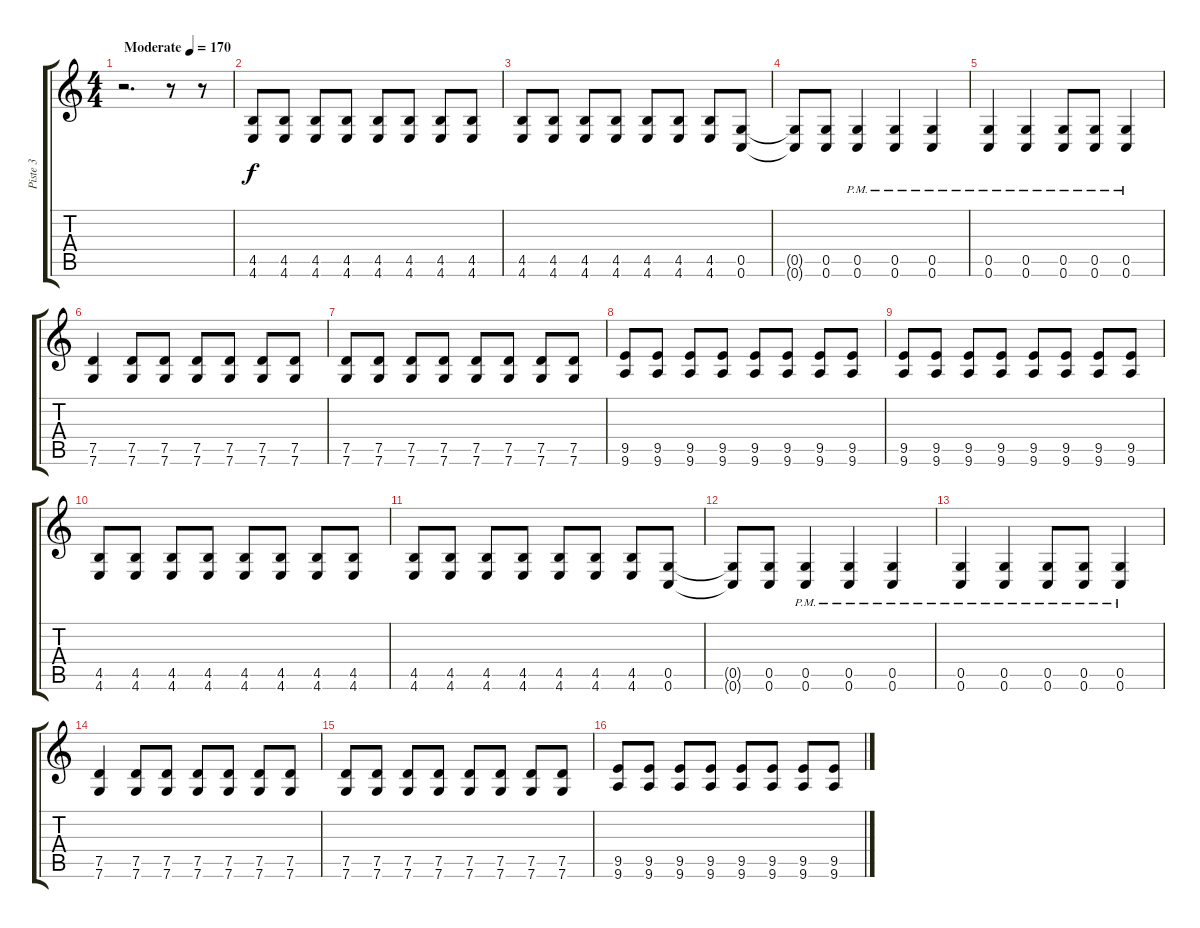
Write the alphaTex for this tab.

\track ("Piste 3" "Piste 3") {instrument distortionguitar}
\staff {score tabs}
\tuning (D4 A3 F3 C3 G2 C2) {hide}
\ts (4 4)
\tempo (170 "Moderate")
\clef g2
\ks c
r.2{d dy f instrument distortionguitar} r.8 r.8 |
(4.5 4.6).8 (4.5 4.6).8 (4.5 4.6).8 (4.5 4.6).8 (4.5 4.6).8 (4.5 4.6).8 (4.5 4.6).8 (4.5 4.6).8 |
(4.5 4.6).8 (4.5 4.6).8 (4.5 4.6).8 (4.5 4.6).8 (4.5 4.6).8 (4.5 4.6).8 (4.5 4.6).8 (0.5 0.6).8 |
(0.5{t} 0.6{t}).8 (0.5 0.6).8 (0.5{pm} 0.6{pm}).4 (0.5{pm} 0.6{pm}).4 (0.5{pm} 0.6{pm}).4 |
(0.5{pm} 0.6{pm}).4 (0.5{pm} 0.6{pm}).4 (0.5{pm} 0.6{pm}).8 (0.5{pm} 0.6{pm}).8 (0.5{pm} 0.6{pm}).4 |
(7.5 7.6).4 (7.5 7.6).8 (7.5 7.6).8 (7.5 7.6).8 (7.5 7.6).8 (7.5 7.6).8 (7.5 7.6).8 |
(7.5 7.6).8 (7.5 7.6).8 (7.5 7.6).8 (7.5 7.6).8 (7.5 7.6).8 (7.5 7.6).8 (7.5 7.6).8 (7.5 7.6).8 |
(9.5 9.6).8 (9.5 9.6).8 (9.5 9.6).8 (9.5 9.6).8 (9.5 9.6).8 (9.5 9.6).8 (9.5 9.6).8 (9.5 9.6).8 |
(9.5 9.6).8 (9.5 9.6).8 (9.5 9.6).8 (9.5 9.6).8 (9.5 9.6).8 (9.5 9.6).8 (9.5 9.6).8 (9.5 9.6).8 |
(4.5 4.6).8 (4.5 4.6).8 (4.5 4.6).8 (4.5 4.6).8 (4.5 4.6).8 (4.5 4.6).8 (4.5 4.6).8 (4.5 4.6).8 |
(4.5 4.6).8 (4.5 4.6).8 (4.5 4.6).8 (4.5 4.6).8 (4.5 4.6).8 (4.5 4.6).8 (4.5 4.6).8 (0.5 0.6).8 |
(0.5{t} 0.6{t}).8 (0.5 0.6).8 (0.5{pm} 0.6{pm}).4 (0.5{pm} 0.6{pm}).4 (0.5{pm} 0.6{pm}).4 |
(0.5{pm} 0.6{pm}).4 (0.5{pm} 0.6{pm}).4 (0.5{pm} 0.6{pm}).8 (0.5{pm} 0.6{pm}).8 (0.5{pm} 0.6{pm}).4 |
(7.5 7.6).4 (7.5 7.6).8 (7.5 7.6).8 (7.5 7.6).8 (7.5 7.6).8 (7.5 7.6).8 (7.5 7.6).8 |
(7.5 7.6).8 (7.5 7.6).8 (7.5 7.6).8 (7.5 7.6).8 (7.5 7.6).8 (7.5 7.6).8 (7.5 7.6).8 (7.5 7.6).8 |
(9.5 9.6).8 (9.5 9.6).8 (9.5 9.6).8 (9.5 9.6).8 (9.5 9.6).8 (9.5 9.6).8 (9.5 9.6).8 (9.5 9.6).8
